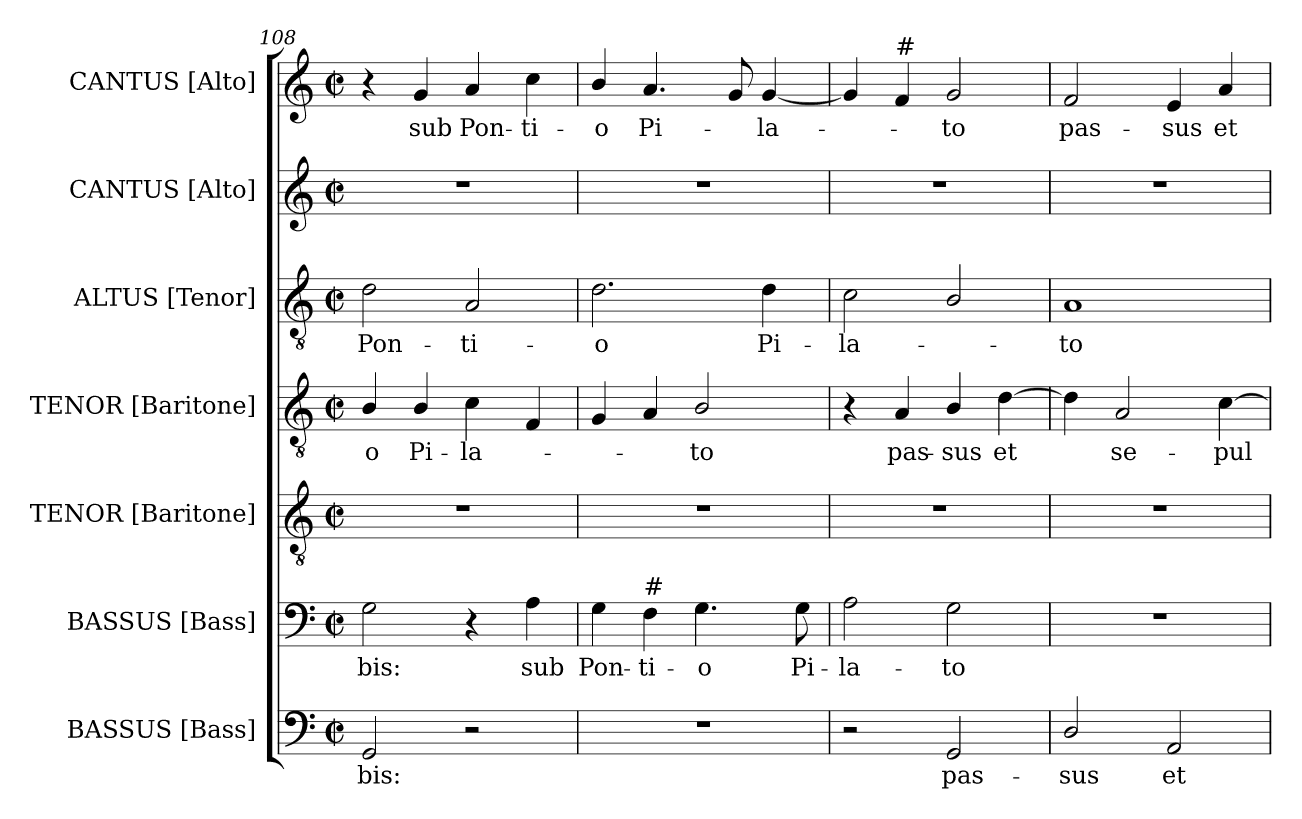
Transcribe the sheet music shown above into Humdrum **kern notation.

**kern	**text	**kern	**text	**kern	**kern	**text	**kern	**text	**kern	**kern	**text
*part7	*part7	*part6	*part6	*part5	*part4	*part4	*part3	*part3	*part2	*part1	*part1
*staff7	*staff7	*staff6	*staff6	*staff5	*staff4	*staff4	*staff3	*staff3	*staff2	*staff1	*staff1
*I"BASSUS [Bass]	*	*I"BASSUS [Bass]	*	*I"TENOR [Baritone]	*I"TENOR [Baritone]	*	*I"ALTUS [Tenor]	*	*I"CANTUS [Alto]	*I"CANTUS [Alto]	*
*I'B.	*	*I'B.	*	*I'Bar.	*I'Bar.	*	*I'T.	*	*I'A.	*I'A.	*
!!LO:PB:g=z
*clefF4	*	*clefF4	*	*clefGv2	*clefGv2	*	*clefGv2	*	*clefG2	*clefG2	*
*	*	*	*	*ITrd7c12	*ITrd7c12	*	*ITrd7c12	*	*	*	*
*k[]	*	*k[]	*	*k[]	*k[]	*	*k[]	*	*k[]	*k[]	*
*C:	*	*C:	*	*C:	*C:	*	*C:	*	*C:	*C:	*
*M2/2	*	*M2/2	*	*M2/2	*M2/2	*	*M2/2	*	*M2/2	*M2/2	*
*met(c|)	*	*met(c|)	*	*met(c|)	*met(c|)	*	*met(c|)	*	*met(c|)	*met(c|)	*
=108	=108	=108	=108	=108	=108	=108	=108	=108	=108	=108	=108
!	!LO:LY:b:color=#000000	!	!	!	!	!	!	!	!	!	!
!	!	!	!LO:LY:b:color=#000000	!	!	!	!	!	!	!	!
!	!	!	!	!	!	!LO:LY:b:color=#000000	!	!	!	!	!
!	!	!	!	!	!	!	!	!LO:LY:b:color=#000000	!	!	!
2GGi/	-bis:	2Gi\	-bis:	1r	4BBi/	-o	2Di\	Pon-	1r	4r	.
!	!	!	!	!	!	!LO:LY:b:color=#000000	!	!	!	!	!
!	!	!	!	!	!	!	!	!	!	!	!LO:LY:b:color=#000000
.	.	.	.	.	4BBi/	Pi-	.	.	.	4gi/	sub
!	!	!	!	!	!	!LO:LY:b:color=#000000	!	!	!	!	!
!	!	!	!	!	!	!	!	!LO:LY:b:color=#000000	!	!	!
!	!	!	!	!	!	!	!	!	!	!	!LO:LY:b:color=#000000
2r	.	4r	.	.	4Ci\	-la-	2AAi/	-ti-	.	4ai/	Pon-
!	!	!	!LO:LY:b:color=#000000	!	!	!	!	!	!	!	!
!	!	!	!	!	!	!	!	!	!	!	!LO:LY:b:color=#000000
.	.	4Ai\	sub	.	4FFi/	.	.	.	.	4cci\	-ti-
=109	=109	=109	=109	=109	=109	=109	=109	=109	=109	=109	=109
!	!	!	!LO:LY:b:color=#000000	!	!	!	!	!	!	!	!
!	!	!	!	!	!	!	!	!LO:LY:b:color=#000000	!	!	!
!	!	!	!	!	!	!	!	!	!	!	!LO:LY:b:color=#000000
1r	.	4Gi\	Pon-	1r	4GGi/	.	2.Di\	-o	1r	4bi/	-o
!	!	!	!LO:LY:b:color=#000000	!	!	!	!	!	!	!	!
!	!	!LO:TX:a:t=#	!	!	!	!	!	!	!	!	!
!	!	!	!	!	!	!	!	!	!	!	!LO:LY:b:color=#000000
.	.	4Fi\	-ti-	.	4AAi/	.	.	.	.	4.ai/	Pi-
!	!	!	!LO:LY:b:color=#000000	!	!	!	!	!	!	!	!
!	!	!	!	!	!	!LO:LY:b:color=#000000	!	!	!	!	!
.	.	4.Gi\	-o	.	2BBi/	-to	.	.	.	.	.
.	.	.	.	.	.	.	.	.	.	8gi/	.
!	!	!	!	!	!	!	!	!LO:LY:b:color=#000000	!	!	!
!	!	!	!	!	!	!	!	!	!	!	!LO:LY:b:color=#000000
.	.	.	.	.	.	.	4Di\	Pi-	.	[<4gi/	-la-
!	!	!	!LO:LY:b:color=#000000	!	!	!	!	!	!	!	!
.	.	8Gi\	Pi-	.	.	.	.	.	.	.	.
=110	=110	=110	=110	=110	=110	=110	=110	=110	=110	=110	=110
!	!	!	!LO:LY:b:color=#000000	!	!	!	!	!	!	!	!
!	!	!	!	!	!	!	!	!LO:LY:b:color=#000000	!	!	!
2r	.	2Ai\	-la-	1r	4r	.	2Ci\	-la-	1r	4gi/]	.
!	!	!	!	!	!	!	!	!	!	!LO:TX:a:t=#	!
!	!	!	!	!	!	!LO:LY:b:color=#000000	!	!	!	!	!
.	.	.	.	.	4AAi/	pas-	.	.	.	4fi/	.
!	!LO:LY:b:color=#000000	!	!	!	!	!	!	!	!	!	!
!	!	!	!LO:LY:b:color=#000000	!	!	!	!	!	!	!	!
!	!	!	!	!	!	!LO:LY:b:color=#000000	!	!	!	!	!
!	!	!	!	!	!	!	!	!	!	!	!LO:LY:b:color=#000000
2GGi/	pas-	2Gi\	-to	.	4BBi/	-sus	2BBi/	.	.	2gi/	-to
!	!	!	!	!	!	!LO:LY:b:color=#000000	!	!	!	!	!
.	.	.	.	.	[>4Di\	et	.	.	.	.	.
=111	=111	=111	=111	=111	=111	=111	=111	=111	=111	=111	=111
!	!LO:LY:b:color=#000000	!	!	!	!	!	!	!	!	!	!
!	!	!	!	!	!	!	!	!LO:LY:b:color=#000000	!	!	!
!	!	!	!	!	!	!	!	!	!	!	!LO:LY:b:color=#000000
2Di/	-sus	1r	.	1r	4Di\]	.	1AAi	-to	1r	2fi/	pas-
!	!	!	!	!	!	!LO:LY:b:color=#000000	!	!	!	!	!
.	.	.	.	.	2AAi/	se-	.	.	.	.	.
!	!LO:LY:b:color=#000000	!	!	!	!	!	!	!	!	!	!
!	!	!	!	!	!	!	!	!	!	!	!LO:LY:b:color=#000000
2AAi/	et	.	.	.	.	.	.	.	.	4ei/	-sus
!	!	!	!	!	!	!LO:LY:b:color=#000000	!	!	!	!	!
!	!	!	!	!	!	!	!	!	!	!	!LO:LY:b:color=#000000
.	.	.	.	.	[>4Ci\	-pul-	.	.	.	4ai/	et
=	=	=	=	=	=	=	=	=	=	=	=
*-	*-	*-	*-	*-	*-	*-	*-	*-	*-	*-	*-
